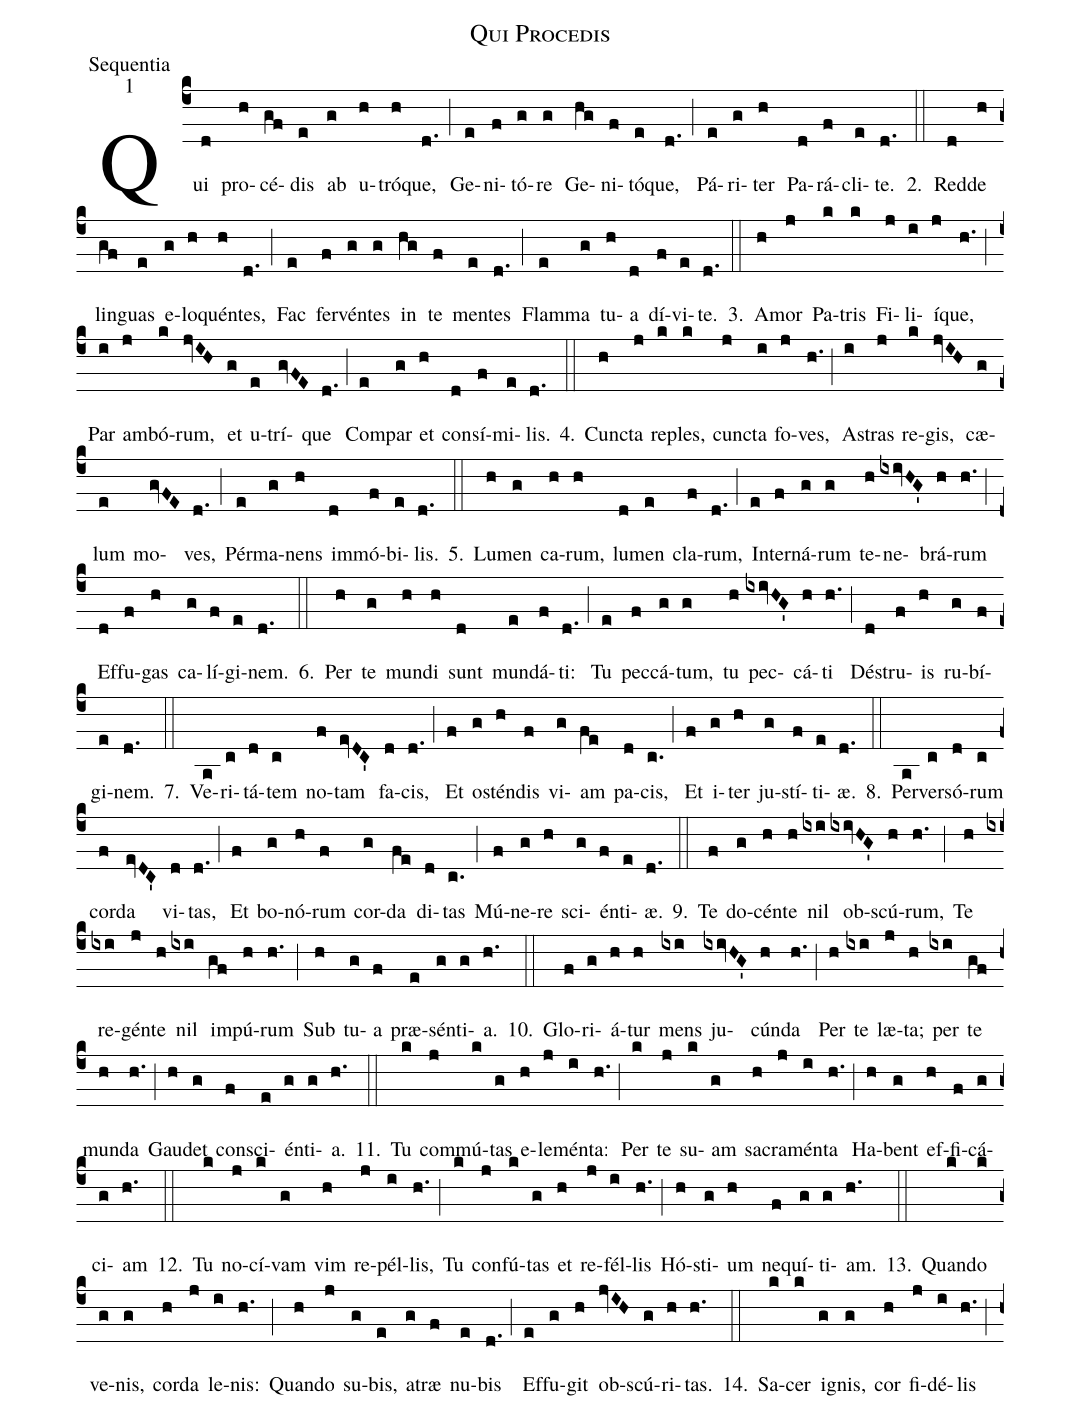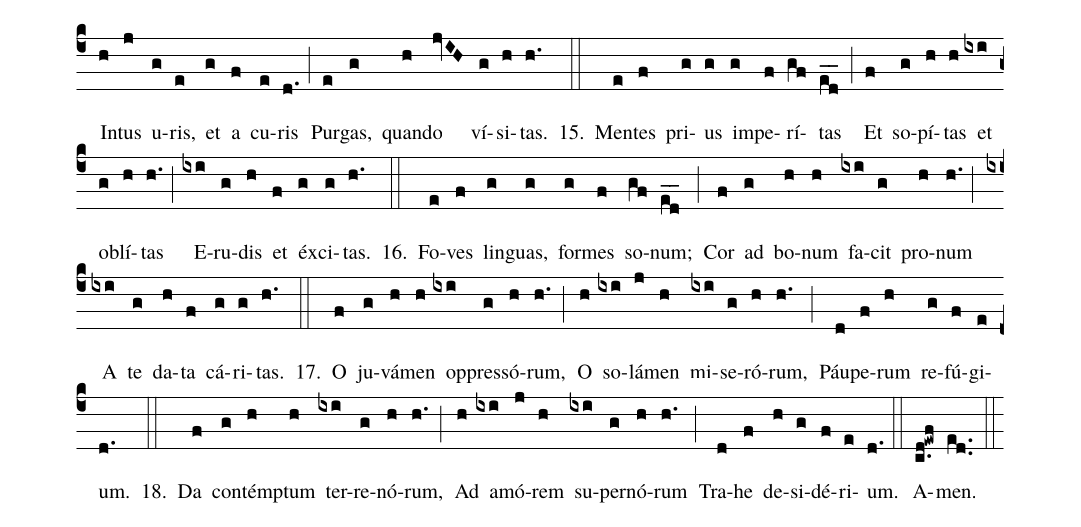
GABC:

name:Qui Procedis;
office-part:Sequentia;
mode:1;
%%
(c4)Qui(d) pro(h)cé(gf)dis(e) ab(g) u(h)tró(h)que,(d.) (;) Ge(e)ni(f)tó(g)re(g) Ge(hg)ni(f)tó(e)que,(d.) (;) Pá(e)ri(g)ter(h) Pa(d)rá(f)cli(e)te.(d.)

2.(::) Red(d)de(h) lin(gf)guas(e) e(g)lo(h)quén(h)tes,(d.) (;) Fac(e) fer(f)vén(g)tes(g) in(hg) te(f) men(e)tes(d.) (;) Flam(e)ma(g) tu(h)a(d) dí(f)vi(e)te.(d.)

3.(::) A(h)mor(j) Pa(k)tris(k) Fi(j)li(i)í(j)que,(h.) (;) Par(i) am(j)bó(k)rum,(jvIH) et(g) u(e)trí(gvFE)que(d.) (;) Com(e)par(g) et(h) con(d)sí(f)mi(e)lis.(d.)

4.(::) Cun(h)cta(j) re(k)ples,(k) cun(j)cta(i) fo(j)ves,(h.) (;) A(i)stras(j) re(k)gis,(jvIH) cæ(g)lum(e) mo(gvFE)ves,(d.) (;) Pér(e)ma(g)nens(h) im(d)mó(f)bi(e)lis.(d.)

5.(::) Lu(h)men(g) ca(h)rum,(h) lu(d)men(e) cla(f)rum,(d.) (;) In(e)ter(f)ná(g)rum(g) te(h)ne(ixivHG')brá(h)rum(h.) (;) Ef(d)fu(f)gas(h) ca(g)lí(f)gi(e)nem.(d.)

6.(::) Per(h) te(g) mun(h)di(h) sunt(d) mun(e)dá(f)ti:(d.) (;) Tu(e) pec(f)cá(g)tum,(g) tu(h) pec(ixivHG')cá(h)ti(h.) (;) Dé(d)stru(f)is(h) ru(g)bí(f)gi(e)nem.(d.)

7.(::) Ve(a)ri(c)tá(d)tem(c) no(f)tam(evDC') fa(d)cis,(d.) (;) Et(f) o(g)stén(h)dis(f) vi(g)am(fe) pa(d)cis,(c.) (;) Et(f) i(g)ter(h) ju(g)stí(f)ti(e)æ.(d.)

8.(::) Per(a)ver(c)só(d)rum(c) cor(f)da(evDC') vi(d)tas,(d.) (;) Et(f) bo(g)nó(h)rum(f) cor(g)da(fe) di(d)tas(c.) (;) Mú(f)ne(g)re(h) sci(g)én(f)ti(e)æ.(d.)

9.(::) Te(f) do(g)cén(h)te(h) nil(ixi) ob(ixivHG')scú(h)rum,(h.) (;) Te(h) re(ixi)gén(j)te(h) nil(ixi) im(gf)pú(h)rum(h.) (;) Sub(h) tu(g)a(f) præ(e)sén(g)ti(g)a.(h.)

10.(::) Glo(f)ri(g)á(h)tur(h) mens(ixi) ju(ixivHG')cún(h)da(h.) (;) Per(h) te(ixi) læ(j)ta;(h) per(ixi) te(gf) mun(h)da(h.) (;) Gau(h)det(g) con(f)sci(e)én(g)ti(g)a.(h.)

11.(::) Tu(k) com(j)mú(k)tas(g) e(h)le(j)mén(i)ta:(h.) (;) Per(k) te(j) su(k)am(g) sa(h)cra(j)mén(i)ta(h.) (;) Ha(h)bent(g) ef(h)fi(f)cá(g)ci(g)am(h.)

12.(::) Tu(k) no(j)cí(k)vam(g) vim(h) re(j)pél(i)lis,(h.) (;) Tu(k) con(j)fú(k)tas(g) et(h) re(j)fél(i)lis(h.) (;) Hó(h)sti(g)um(h) ne(f)quí(g)ti(g)am.(h.)

13.(::) Quan(k)do(k) ve(g)nis,(g) cor(h)da(j) le(i)nis:(h.) (;) Quan(h)do(j) su(g)bis,(e) a(g)træ(f) nu(e)bis(d.) (;) Ef(e)fu(g)git(h) ob(jvIH)scú(g)ri(h)tas.(h.)

14.(::) Sa(k)cer(k) i(g)gnis,(g) cor(h) fi(j)dé(i)lis(h.) (;) In(h)tus(j) u(g)ris,(e) et(g) a(f) cu(e)ris(d.) (;) Pur(e)gas,(g) quan(h)do(jvIH) ví(g)si(h)tas.(h.)

15.(::) Men(e)tes(f) pri(g)us(g) im(g)pe(f)rí(gf)tas(ed__) (;) Et(f) so(g)pí(h)tas(h) et(ixi) o(g)blí(h)tas(h.) (;) E(ixi)ru(g)dis(h) et(f) éx(g)ci(g)tas.(h.)

16.(::) Fo(e)ves(f) lin(g)guas,(g) for(g)mes(f) so(gf)num;(ed__) (;) Cor(f) ad(g) bo(h)num(h) fa(ixi)cit(g) pro(h)num(h.) (;) A(ixi) te(g) da(h)ta(f) cá(g)ri(g)tas.(h.)

17.(::) O(f) ju(g)vá(h)men(h) op(ixi)pres(g)só(h)rum,(h.) (;) O(h) so(ixi)lá(j)men(h) mi(ixi)se(g)ró(h)rum,(h.) (;) Páu(d)pe(f)rum(h) re(g)fú(f)gi(e)um.(d.)

18.(::) Da(f) con(g)tém(h)ptum(h) ter(ixi)re(g)nó(h)rum,(h.) (;) Ad(h) a(ixi)mó(j)rem(h) su(ixi)per(g)nó(h)rum(h.) (;) Tra(d)he(f) de(h)si(g)dé(f)ri(e)um.(d.) (::)

A(c.d!ewf)men.(ed..) (::)
